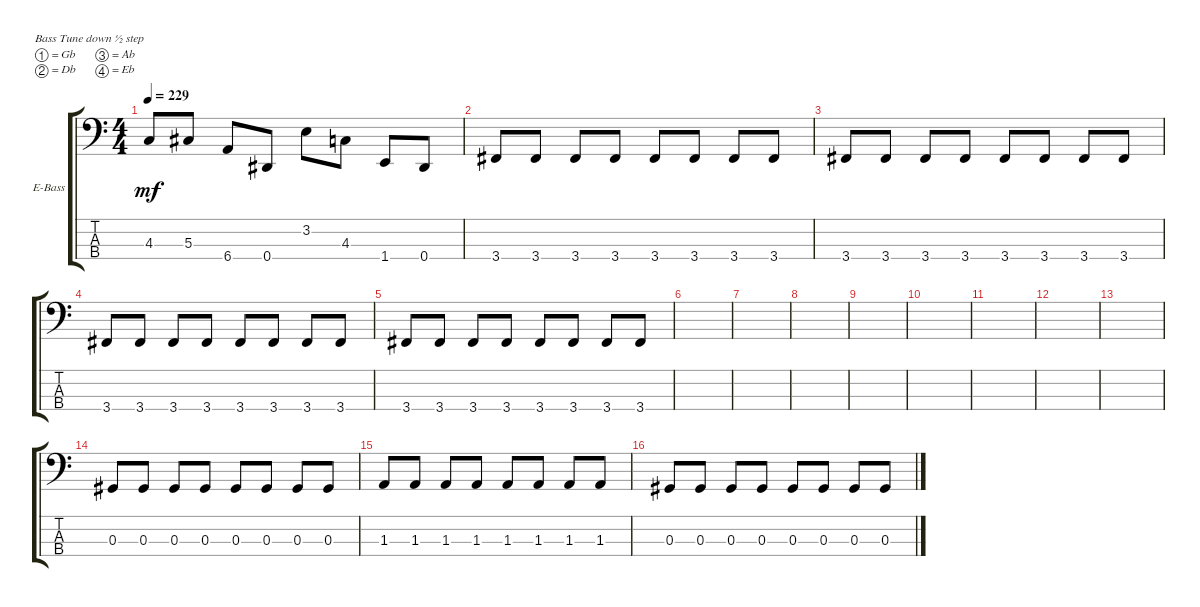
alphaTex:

\defaultSystemsLayout 4
\bracketExtendMode groupsimilarinstruments
\firstSystemTrackNameOrientation horizontal
\otherSystemsTrackNameOrientation horizontal
\track ("Electric Bass" "E-Bass") {instrument electricbassfinger}
\staff {score tabs}
\tuning (Gb2 Db2 Ab1 Eb1)
\ts (4 4)
\tempo 229
\clef f4
\ks c
4.3.8{dy mf} 5.3.8 6.4.8 0.4.8 3.2.8 4.3.8 1.4.8 0.4.8 |
3.4.8 3.4.8 3.4.8 3.4.8 3.4.8 3.4.8 3.4.8 3.4.8 |
3.4.8 3.4.8 3.4.8 3.4.8 3.4.8 3.4.8 3.4.8 3.4.8 |
3.4.8 3.4.8 3.4.8 3.4.8 3.4.8 3.4.8 3.4.8 3.4.8 |
3.4.8 3.4.8 3.4.8 3.4.8 3.4.8 3.4.8 3.4.8 3.4.8 |
|
|
|
|
|
|
|
|
0.3.8 0.3.8 0.3.8 0.3.8 0.3.8 0.3.8 0.3.8 0.3.8 |
1.3.8 1.3.8 1.3.8 1.3.8 1.3.8 1.3.8 1.3.8 1.3.8 |
0.3.8 0.3.8 0.3.8 0.3.8 0.3.8 0.3.8 0.3.8 0.3.8
